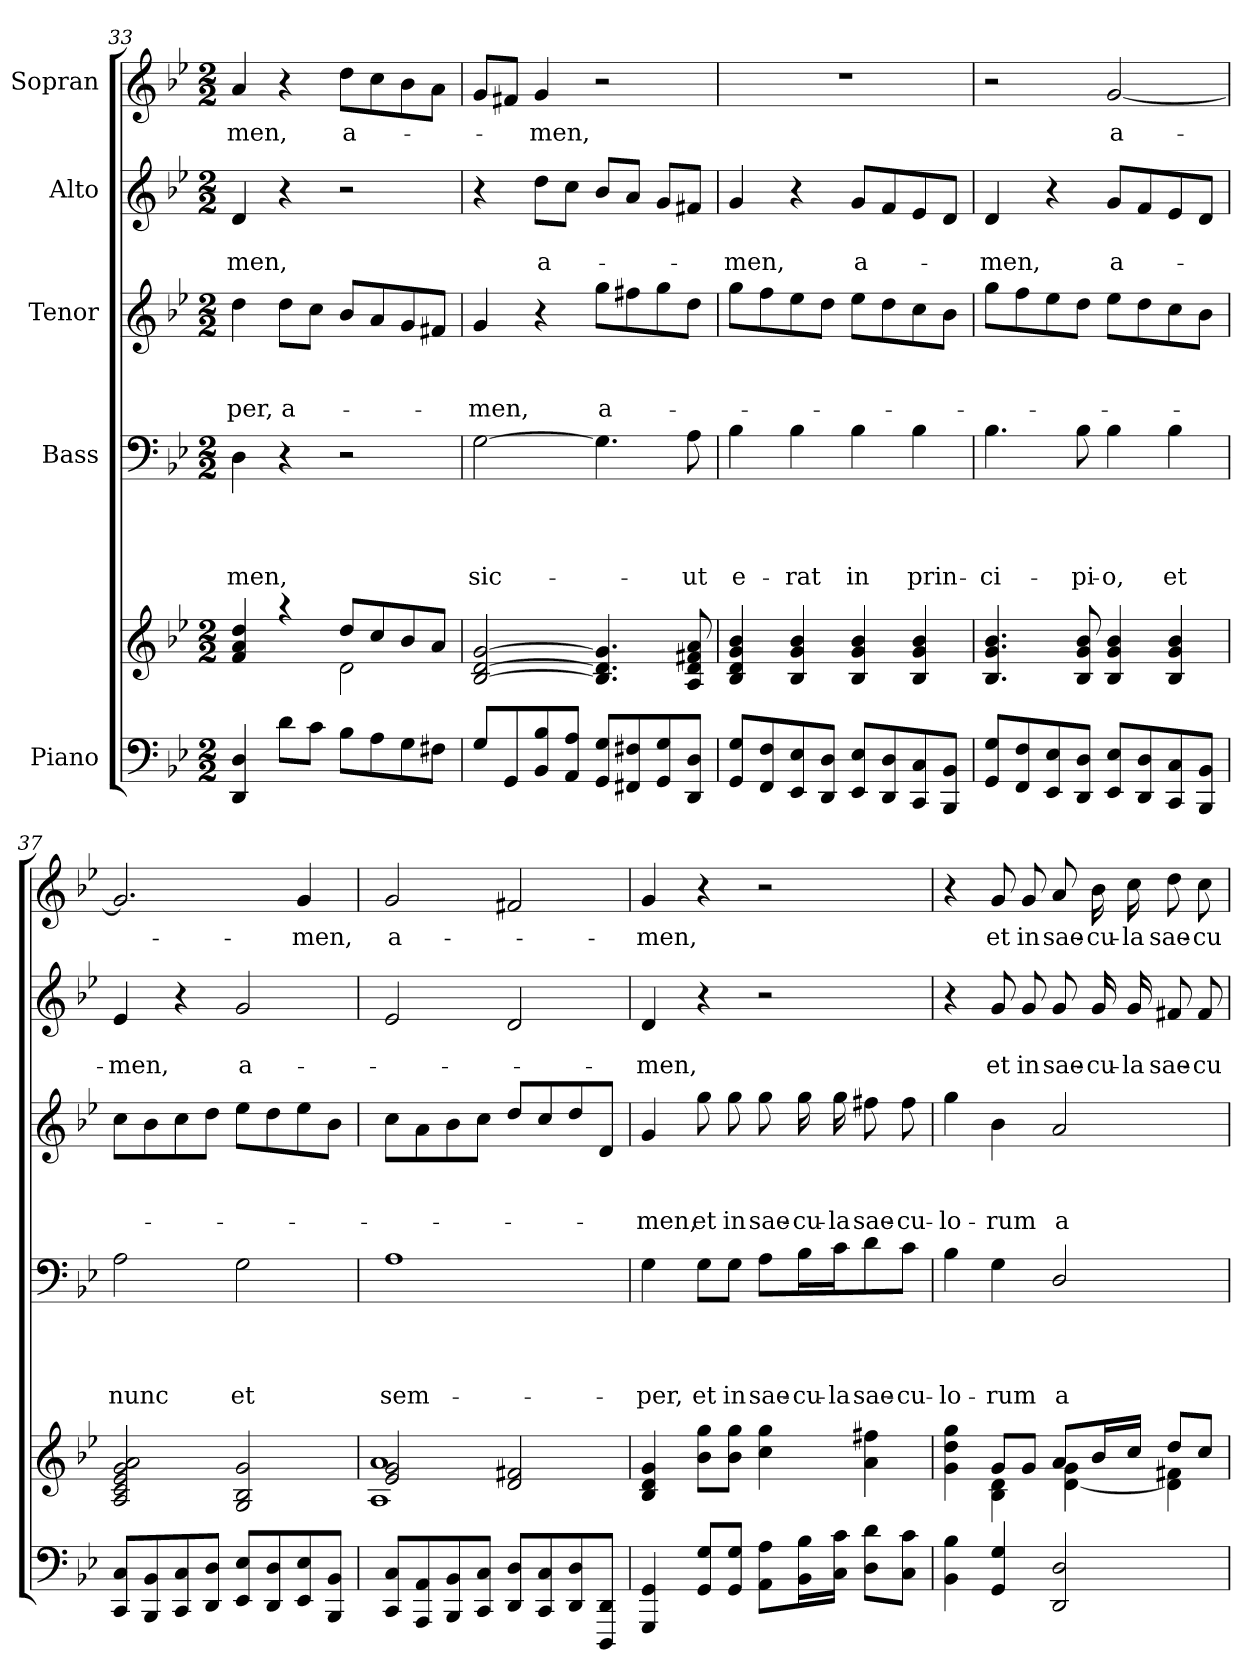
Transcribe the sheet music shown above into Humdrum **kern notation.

**kern	**kern	**kern	**text	**text	**text	**text	**kern	**text	**text	**text	**kern	**text	**text	**kern	**text
*part5	*part5	*part4	*part4	*part4	*part4	*part4	*part3	*part3	*part3	*part3	*part2	*part2	*part2	*part1	*part1
*staff6	*staff5	*staff4	*staff4	*staff4	*staff4	*staff4	*staff3	*staff3	*staff3	*staff3	*staff2	*staff2	*staff2	*staff1	*staff1
*I"Piano	*	*I"Bass	*	*	*	*	*I"Tenor	*	*	*	*I"Alto	*	*	*I"Sopran	*
*clefF4	*clefG2	*clefF4	*	*	*	*	*clefG2	*	*	*	*clefG2	*	*	*clefG2	*
*	*	*	*	*	*	*	*ITrd7c12	*	*	*	*	*	*	*	*
*k[b-e-]	*k[b-e-]	*k[b-e-]	*	*	*	*	*k[b-e-]	*	*	*	*k[b-e-]	*	*	*k[b-e-]	*
*B-:	*B-:	*B-:	*	*	*	*	*B-:	*	*	*	*B-:	*	*	*B-:	*
*M2/2	*M2/2	*M2/2	*	*	*	*	*M2/2	*	*	*	*M2/2	*	*	*M2/2	*
=33	=33	=33	=33	=33	=33	=33	=33	=33	=33	=33	=33	=33	=33	=33	=33
*	*^	*	*	*	*	*	*	*	*	*	*	*	*	*	*
!	!	!	!	!	!	!	!LO:LY:b	!	!	!	!LO:LY:b	!	!	!LO:LY:b	!	!LO:LY:b
4DD/ 4D/	4f/ 4a/ 4dd/	2ryy	4D\	.	.	.	-men,	4d\	.	.	-per,	4d/	.	-men,	4a/	-men,
!	!	!	!	!	!	!	!	!	!	!	!LO:LY:b	!	!	!	!	!
8d\L	4raa	.	4r	.	.	.	.	8d\L	.	.	a-	4r	.	.	4r	.
8c\J	.	.	.	.	.	.	.	8c\J	.	.	.	.	.	.	.	.
!	!	!	!	!	!	!	!	!	!	!	!	!	!	!	!	!LO:LY:b
8B-\L	8dd/L	2d\	2r	.	.	.	.	8B-/L	.	.	.	2r	.	.	8dd\L	a-
8A\	8cc/	.	.	.	.	.	.	8A/	.	.	.	.	.	.	8cc\	.
8G\	8b-/	.	.	.	.	.	.	8G/	.	.	.	.	.	.	8b-\	.
8F#X\J	8a/J	.	.	.	.	.	.	8F#X/J	.	.	.	.	.	.	8a\J	.
!!LO:LB:g=z
=34	=34	=34	=34	=34	=34	=34	=34	=34	=34	=34	=34	=34	=34	=34	=34	=34
!	!	!	!	!	!	!	!LO:LY:b	!	!	!	!LO:LY:b	!	!	!	!	!
8G/L	[>2B-/ [>2d/ [>2g/	1ryy	[>2G\	.	.	.	sic-	4G/	.	.	-men,	4r	.	.	8g/L	.
8GG/	.	.	.	.	.	.	.	.	.	.	.	.	.	.	8f#X/J	.
!	!	!	!	!	!	!	!	!	!	!	!	!	!	!LO:LY:b	!	!LO:LY:b
8BB-/ 8B-/	.	.	.	.	.	.	.	4r	.	.	.	8dd\L	.	a-	4g/	-men,
8AA/ 8A/J	.	.	.	.	.	.	.	.	.	.	.	8cc\J	.	.	.	.
!	!	!	!	!	!	!	!	!	!	!	!LO:LY:b	!	!	!	!	!
8GG/ 8G/L	4.B-/] 4.d/] 4.g/]	.	4.G\]	.	.	.	.	8g\L	.	.	a-	8b-/L	.	.	2r	.
8FF#X/ 8F#X/	.	.	.	.	.	.	.	8f#X\	.	.	.	8a/J	.	.	.	.
8GG/ 8G/	.	.	.	.	.	.	.	8g\	.	.	.	8g/L	.	.	.	.
!	!	!	!	!	!	!	!LO:LY:b	!	!	!	!	!	!	!	!	!
8DD/ 8D/J	8A/ 8d/ 8f#X/ 8a/	.	8A\	.	.	.	-ut	8d\J	.	.	.	8f#X/J	.	.	.	.
=35	=35	=35	=35	=35	=35	=35	=35	=35	=35	=35	=35	=35	=35	=35	=35	=35
!	!	!	!	!	!	!	!LO:LY:b	!	!	!	!	!	!	!LO:LY:b	!	!
8GG/ 8G/L	4B-/ 4d/ 4g/ 4b-/	1ryy	4B-\	.	.	.	e-	8g\L	.	.	.	4g/	.	-men,	1r	.
8FF/ 8F/	.	.	.	.	.	.	.	8f\	.	.	.	.	.	.	.	.
!	!	!	!	!	!	!	!LO:LY:b	!	!	!	!	!	!	!	!	!
8EE-/ 8E-/	4B-/ 4g/ 4b-/	.	4B-\	.	.	.	-rat	8e-\	.	.	.	4r	.	.	.	.
8DD/ 8D/J	.	.	.	.	.	.	.	8d\J	.	.	.	.	.	.	.	.
!	!	!	!	!	!	!	!LO:LY:b	!	!	!	!	!	!	!LO:LY:b	!	!
8EE-/ 8E-/L	4B-/ 4g/ 4b-/	.	4B-\	.	.	.	in	8e-\L	.	.	.	8g/L	.	a-	.	.
8DD/ 8D/	.	.	.	.	.	.	.	8d\	.	.	.	8f/	.	.	.	.
!	!	!	!	!	!	!	!LO:LY:b	!	!	!	!	!	!	!	!	!
8CC/ 8C/	4B-/ 4g/ 4b-/	.	4B-\	.	.	.	prin-	8c\	.	.	.	8e-/	.	.	.	.
8BBB-/ 8BB-/J	.	.	.	.	.	.	.	8B-\J	.	.	.	8d/J	.	.	.	.
=36	=36	=36	=36	=36	=36	=36	=36	=36	=36	=36	=36	=36	=36	=36	=36	=36
!	!	!	!	!	!	!	!LO:LY:b	!	!	!	!	!	!	!LO:LY:b	!	!
8GG/ 8G/L	4.B-/ 4.g/ 4.b-/	1ryy	4.B-\	.	.	.	-ci-	8g\L	.	.	.	4d/	.	-men,	2r	.
8FF/ 8F/	.	.	.	.	.	.	.	8f\	.	.	.	.	.	.	.	.
8EE-/ 8E-/	.	.	.	.	.	.	.	8e-\	.	.	.	4r	.	.	.	.
!	!	!	!	!	!	!	!LO:LY:b	!	!	!	!	!	!	!	!	!
8DD/ 8D/J	8B-/ 8g/ 8b-/	.	8B-\	.	.	.	-pi-	8d\J	.	.	.	.	.	.	.	.
!	!	!	!	!	!	!	!LO:LY:b	!	!	!	!	!	!	!LO:LY:b	!	!LO:LY:b
8EE-/ 8E-/L	4B-/ 4g/ 4b-/	.	4B-\	.	.	.	-o,	8e-\L	.	.	.	8g/L	.	a-	[<2g/	a-
8DD/ 8D/	.	.	.	.	.	.	.	8d\	.	.	.	8f/	.	.	.	.
!	!	!	!	!	!	!	!LO:LY:b	!	!	!	!	!	!	!	!	!
8CC/ 8C/	4B-/ 4g/ 4b-/	.	4B-\	.	.	.	et	8c\	.	.	.	8e-/	.	.	.	.
8BBB-/ 8BB-/J	.	.	.	.	.	.	.	8B-\J	.	.	.	8d/J	.	.	.	.
=37	=37	=37	=37	=37	=37	=37	=37	=37	=37	=37	=37	=37	=37	=37	=37	=37
!	!	!	!	!	!	!	!LO:LY:b	!	!	!	!	!	!	!LO:LY:b	!	!
8CC/ 8C/L	2A/ 2c/ 2e-/ 2g/ 2a/	1ryy	2A\	.	.	.	nunc	8c\L	.	.	.	4e-/	.	-men,	2.g/]	.
8BBB-/ 8BB-/	.	.	.	.	.	.	.	8B-\	.	.	.	.	.	.	.	.
8CC/ 8C/	.	.	.	.	.	.	.	8c\	.	.	.	4r	.	.	.	.
8DD/ 8D/J	.	.	.	.	.	.	.	8d\J	.	.	.	.	.	.	.	.
!	!	!	!	!	!	!	!LO:LY:b	!	!	!	!	!	!	!LO:LY:b	!	!
8EE-/ 8E-/L	2G/ 2B-/ 2g/	.	2G\	.	.	.	et	8e-\L	.	.	.	2g/	.	a-	.	.
8DD/ 8D/	.	.	.	.	.	.	.	8d\	.	.	.	.	.	.	.	.
!	!	!	!	!	!	!	!	!	!	!	!	!	!	!	!	!LO:LY:b
8EE-/ 8E-/	.	.	.	.	.	.	.	8e-\	.	.	.	.	.	.	4g/	-men,
8BBB-/ 8BB-/J	.	.	.	.	.	.	.	8B-\J	.	.	.	.	.	.	.	.
=38	=38	=38	=38	=38	=38	=38	=38	=38	=38	=38	=38	=38	=38	=38	=38	=38
!	!	!	!	!	!	!	!LO:LY:b	!	!	!	!	!	!	!	!	!LO:LY:b
8CC/ 8C/L	2e-/ 2g/	1A 1a	1A	.	.	.	sem-	8c\L	.	.	.	2e-/	.	.	2g/	a-
8AAA/ 8AA/	.	.	.	.	.	.	.	8A\	.	.	.	.	.	.	.	.
8BBB-/ 8BB-/	.	.	.	.	.	.	.	8B-\	.	.	.	.	.	.	.	.
8CC/ 8C/J	.	.	.	.	.	.	.	8c\J	.	.	.	.	.	.	.	.
8DD/ 8D/L	2d/ 2f#X/	.	.	.	.	.	.	8d/L	.	.	.	2d/	.	.	2f#X/	.
8CC/ 8C/	.	.	.	.	.	.	.	8c/	.	.	.	.	.	.	.	.
8DD/ 8D/	.	.	.	.	.	.	.	8d/	.	.	.	.	.	.	.	.
8DDD/ 8DD/J	.	.	.	.	.	.	.	8D/J	.	.	.	.	.	.	.	.
!!LO:PB:g=z
=39	=39	=39	=39	=39	=39	=39	=39	=39	=39	=39	=39	=39	=39	=39	=39	=39
!	!	!	!	!	!	!	!LO:LY:b	!	!	!	!LO:LY:b	!	!	!LO:LY:b	!	!LO:LY:b
4GGG/ 4GG/	4B-/ 4d/ 4g/	1ryy	4G\	.	.	.	-per,	4G/	.	.	-men,	4d/	.	-men,	4g/	-men,
!	!	!	!	!	!	!	!LO:LY:b	!	!	!	!LO:LY:b	!	!	!	!	!
8GG/ 8G/L	8b-\ 8gg\L	.	8G\L	.	.	.	et	8g\	.	.	et	4r	.	.	4r	.
!	!	!	!	!	!	!	!LO:LY:b	!	!	!	!LO:LY:b	!	!	!	!	!
8GG/ 8G/J	8b-\ 8gg\J	.	8G\J	.	.	.	in	8g\	.	.	in	.	.	.	.	.
!	!	!	!	!	!	!	!LO:LY:b	!	!	!	!LO:LY:b	!	!	!	!	!
8AA\ 8A\L	4cc\ 4gg\	.	8A\L	.	.	.	sae-	8g\	.	.	sae-	2r	.	.	2r	.
!	!	!	!	!	!	!	!LO:LY:b	!	!	!	!LO:LY:b	!	!	!	!	!
16BB-\ 16B-\L	.	.	16B-\L	.	.	.	-cu-	16g\	.	.	-cu-	.	.	.	.	.
!	!	!	!	!	!	!	!LO:LY:b	!	!	!	!LO:LY:b	!	!	!	!	!
16C\ 16c\JJ	.	.	16c\J	.	.	.	-la	16g\	.	.	-la	.	.	.	.	.
!	!	!	!	!	!	!	!LO:LY:b	!	!	!	!LO:LY:b	!	!	!	!	!
8D\ 8d\L	4a\ 4ff#X\	.	8d\	.	.	.	sae-	8f#X\	.	.	sae-	.	.	.	.	.
!	!	!	!	!	!	!	!LO:LY:b	!	!	!	!LO:LY:b	!	!	!	!	!
8C\ 8c\J	.	.	8c\J	.	.	.	-cu-	8f#\	.	.	-cu-	.	.	.	.	.
=40	=40	=40	=40	=40	=40	=40	=40	=40	=40	=40	=40	=40	=40	=40	=40	=40
!	!	!	!	!	!	!	!LO:LY:b	!	!	!	!LO:LY:b	!	!	!	!	!
4BB-\ 4B-\	4g\ 4dd\ 4gg\	4ryy	4B-\	.	.	.	-lo-	4g\	.	.	-lo-	4r	.	.	4r	.
!	!	!	!	!	!	!	!LO:LY:b	!	!	!	!LO:LY:b	!	!	!LO:LY:b	!	!LO:LY:b
4GG/ 4G/	8g/L	4B-\ 4d\	4G\	.	.	.	-rum	4B-\	.	.	-rum	8g/	.	et	8g/	et
!	!	!	!	!	!	!	!	!	!	!	!	!	!	!LO:LY:b	!	!LO:LY:b
.	8g/J	.	.	.	.	.	.	.	.	.	.	8g/	.	in	8g/	in
!	!	!	!	!	!	!	!LO:LY:b	!	!	!	!LO:LY:b	!	!	!LO:LY:b	!	!LO:LY:b
2DD/ 2D/	8a/L	[<4d\ 4g\	2D/	.	.	.	a-	2A/	.	.	a-	8g/	.	sae-	8a/	sae-
!	!	!	!	!	!	!	!	!	!	!	!	!	!	!LO:LY:b	!	!LO:LY:b
.	16b-/L	.	.	.	.	.	.	.	.	.	.	16g/	.	-cu-	16b-\	-cu-
!	!	!	!	!	!	!	!	!	!	!	!	!	!	!LO:LY:b	!	!LO:LY:b
.	16cc/JJ	.	.	.	.	.	.	.	.	.	.	16g/	.	-la	16cc\	-la
!	!	!	!	!	!	!	!	!	!	!	!	!	!	!LO:LY:b	!	!LO:LY:b
.	8dd/L	4d\] 4f#X\	.	.	.	.	.	.	.	.	.	8f#X/	.	sae-	8dd\	sae-
!	!	!	!	!	!	!	!	!	!	!	!	!	!	!LO:LY:b	!	!LO:LY:b
.	8cc/J	.	.	.	.	.	.	.	.	.	.	8f#/	.	-cu-	8cc\	-cu-
*	*v	*v	*	*	*	*	*	*	*	*	*	*	*	*	*	*
=	=	=	=	=	=	=	=	=	=	=	=	=	=	=	=
*-	*-	*-	*-	*-	*-	*-	*-	*-	*-	*-	*-	*-	*-	*-	*-
